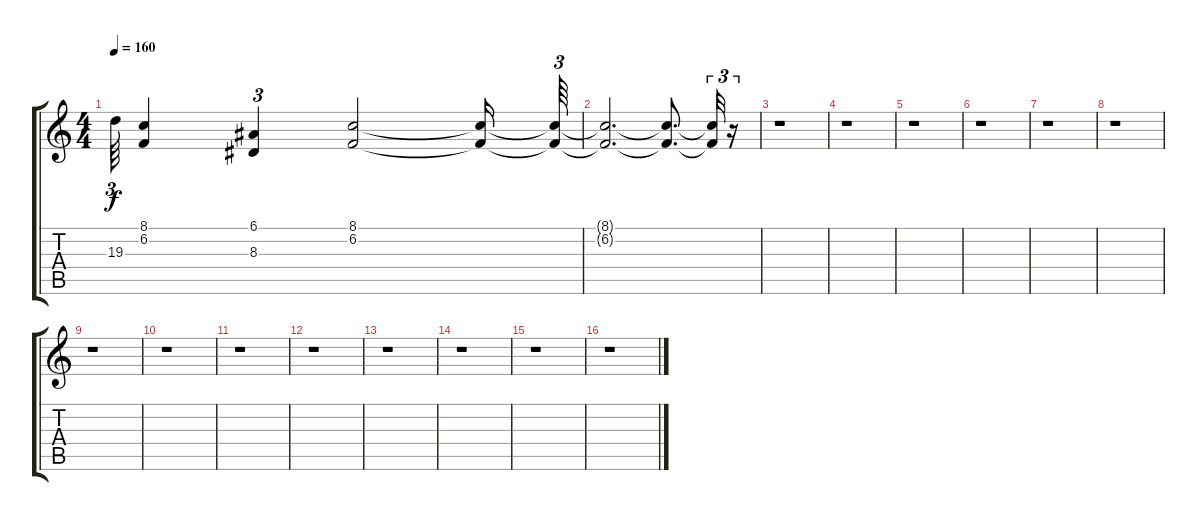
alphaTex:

\track "" {instrument brasssection}
\staff {score tabs}
\tuning (E4 B3 G3 D3 A2 E2) {hide}
\ts (4 4)
\tempo 160
\clef g2
\ks c
19.3{t}.64{tu (3 2) dy f} (8.1 6.2).4 (6.1 8.3).4{tu (3 2)} (8.1 6.2).2 (8.1{t} 6.2{t}).16 (8.1{t} 6.2{t}).64{tu (3 2)} |
(8.1{t} 6.2{t}).2{d} (8.1{t} 6.2{t}).8{d} (8.1{t} 6.2{t}).32{tu (3 2)} r.16{tu (3 2)} |
r.1 |
r.1 |
r.1 |
r.1 |
r.1 |
r.1 |
r.1 |
r.1 |
r.1 |
r.1 |
r.1 |
r.1 |
r.1 |
r.1
